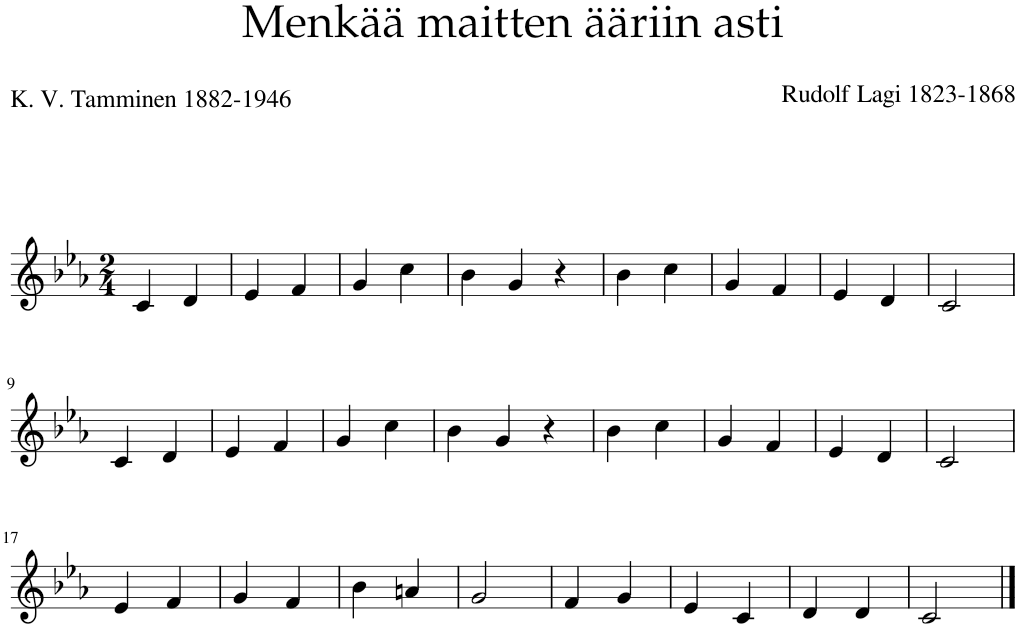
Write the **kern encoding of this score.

**kern
*part1
*staff1
*I"Piano
*I'Pno.
*clefG2
*k[b-e-a-]
*M2/4
=1
4c/
4d/
=2
4e-/
4f/
=3
4g/
4cc\
=4
4b-\
4g/
4r
=5
4b-\
4cc\
=6
4g/
4f/
=7
4e-/
4d/
=8
2c/
!!LO:LB:g=z
=9
4c/
4d/
=10
4e-/
4f/
=11
4g/
4cc\
=12
4b-\
4g/
4r
=13
4b-\
4cc\
=14
4g/
4f/
=15
4e-/
4d/
=16
2c/
!!LO:LB:g=z
=17
4e-/
4f/
=18
4g/
4f/
=19
4b-\
4an/
=20
2g/
=21
4f/
4g/
=22
4e-/
4c/
=23
4d/
4d/
=24
2c/
==
*-
